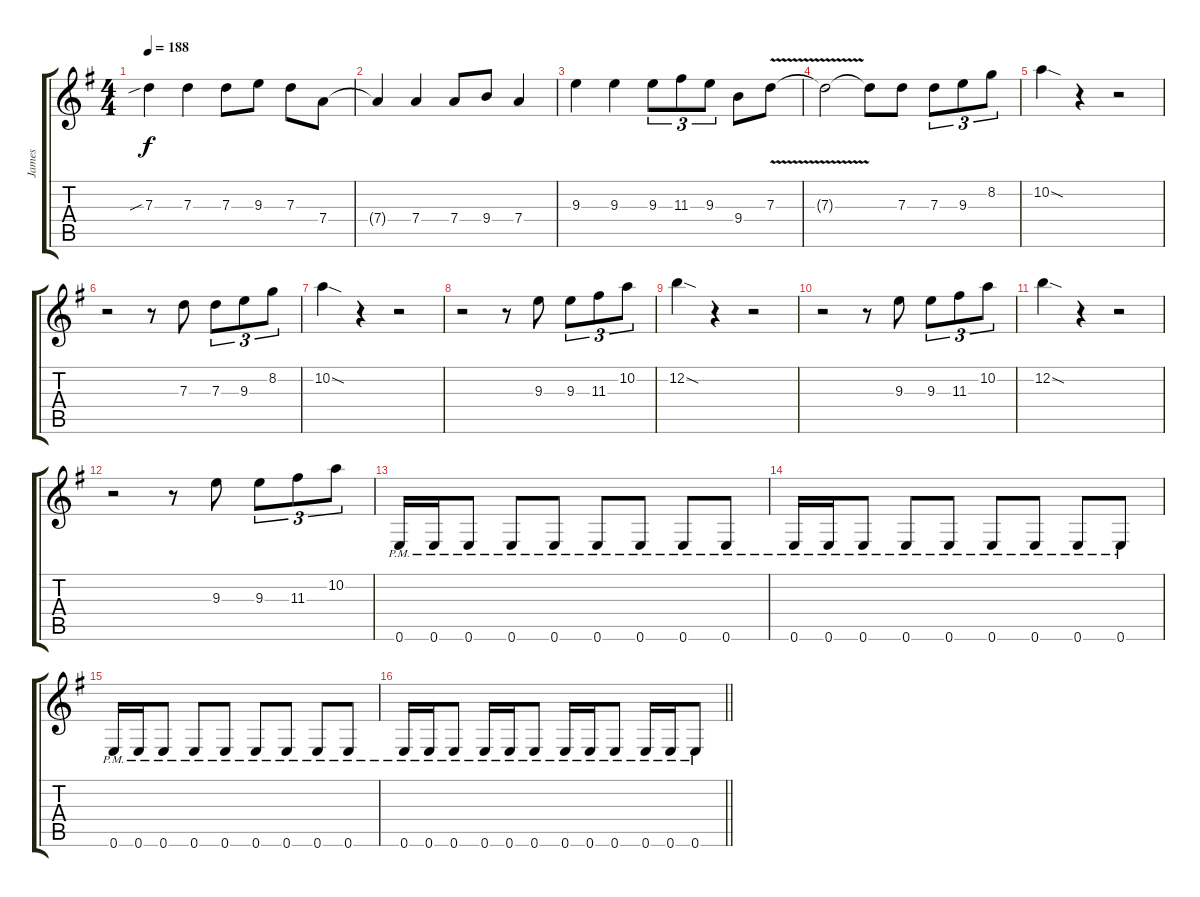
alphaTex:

\track ("James" "James") {instrument distortionguitar}
\staff {score tabs}
\tuning (E4 B3 G3 D3 A2 E2) {hide}
\ts (4 4)
\tempo 188
\clef g2
\ks eminor
7.3{sib}.4{dy f} 7.3.4 7.3.8 9.3.8 7.3.8 7.4.8 |
7.4{t}.4 7.4.4 7.4.8 9.4.8 7.4.4 |
9.3.4 9.3.4 9.3.8{tu (3 2)} 11.3.8{tu (3 2)} 9.3.8{tu (3 2)} 9.4.8 7.3{v}.8 |
7.3{t}.2 7.3{t}.8 7.3.8 7.3.8{tu (3 2)} 9.3.8{tu (3 2)} 8.2.8{tu (3 2)} |
10.2{sod}.4 r.4 r.2 |
r.2 r.8 7.3.8 7.3.8{tu (3 2)} 9.3.8{tu (3 2)} 8.2.8{tu (3 2)} |
10.2{sod}.4 r.4 r.2 |
r.2 r.8 9.3.8 9.3.8{tu (3 2)} 11.3.8{tu (3 2)} 10.2.8{tu (3 2)} |
12.2{sod}.4 r.4 r.2 |
r.2 r.8 9.3.8 9.3.8{tu (3 2)} 11.3.8{tu (3 2)} 10.2.8{tu (3 2)} |
12.2{sod}.4 r.4 r.2 |
r.2 r.8 9.3.8 9.3.8{tu (3 2)} 11.3.8{tu (3 2)} 10.2.8{tu (3 2)} |
0.6{pm}.16 0.6{pm}.16 0.6{pm}.8 0.6{pm}.8 0.6{pm}.8 0.6{pm}.8 0.6{pm}.8 0.6{pm}.8 0.6{pm}.8 |
0.6{pm}.16 0.6{pm}.16 0.6{pm}.8 0.6{pm}.8 0.6{pm}.8 0.6{pm}.8 0.6{pm}.8 0.6{pm}.8 0.6{pm}.8 |
0.6{pm}.16 0.6{pm}.16 0.6{pm}.8 0.6{pm}.8 0.6{pm}.8 0.6{pm}.8 0.6{pm}.8 0.6{pm}.8 0.6{pm}.8 |
\barLineRight lightlight
0.6{pm}.16 0.6{pm}.16 0.6{pm}.8 0.6{pm}.16 0.6{pm}.16 0.6{pm}.8 0.6{pm}.16 0.6{pm}.16 0.6{pm}.8 0.6{pm}.16 0.6{pm}.16 0.6{pm}.8
